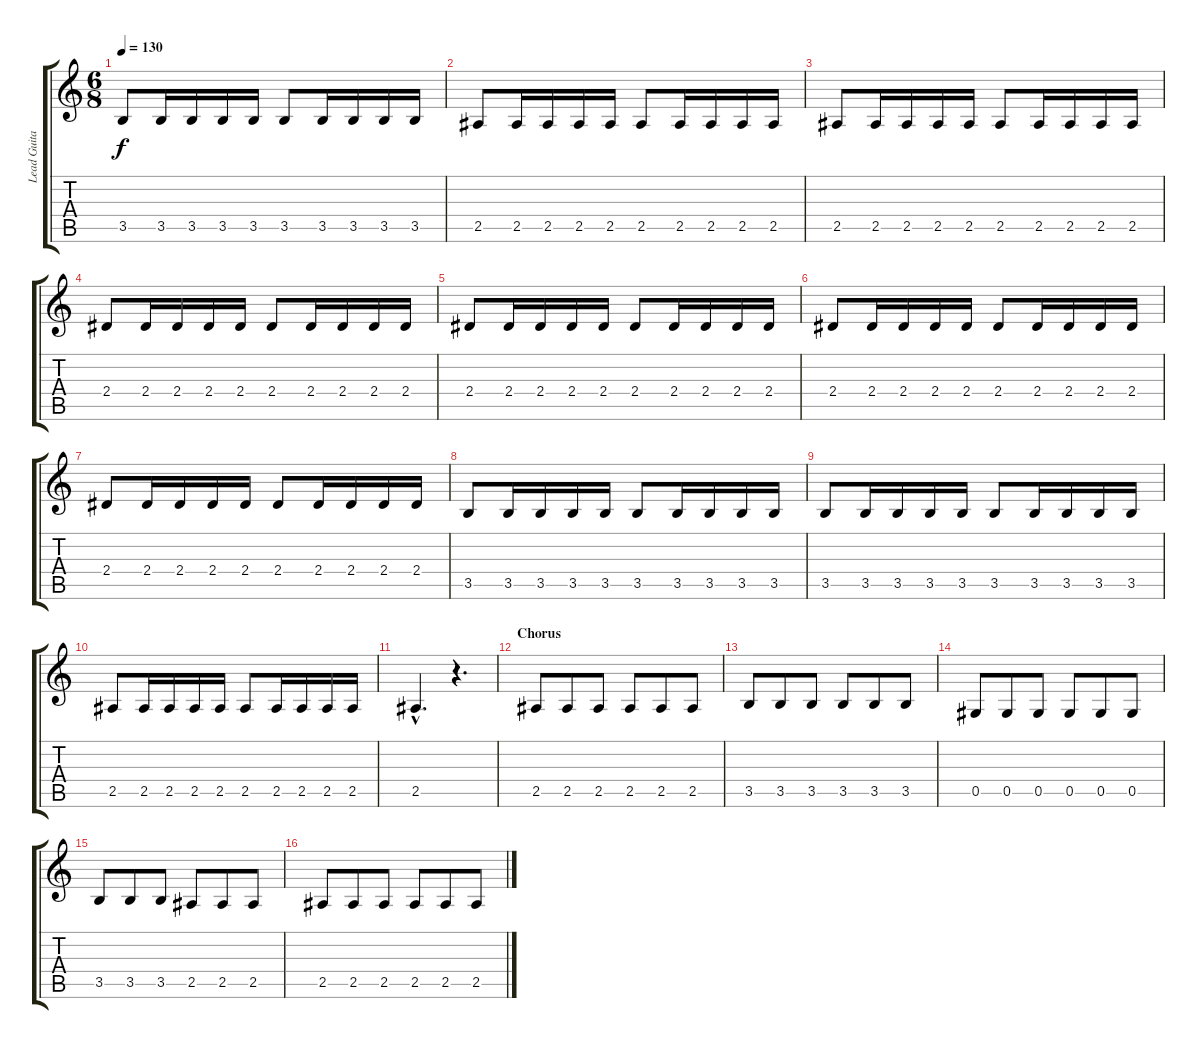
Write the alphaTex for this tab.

\track ("Lead Guitar (Right)" "Lead Guita") {instrument distortionguitar}
\staff {score tabs}
\tuning (Eb4 Bb3 Gb3 Db3 Ab2 Eb2) {hide}
\ts (6 8)
\tempo 130
\clef g2
\ks c
3.5.8{dy f} 3.5.16 3.5.16 3.5.16 3.5.16 3.5.8 3.5.16 3.5.16 3.5.16 3.5.16 |
2.5.8 2.5.16 2.5.16 2.5.16 2.5.16 2.5.8 2.5.16 2.5.16 2.5.16 2.5.16 |
2.5.8 2.5.16 2.5.16 2.5.16 2.5.16 2.5.8 2.5.16 2.5.16 2.5.16 2.5.16 |
2.4.8 2.4.16 2.4.16 2.4.16 2.4.16 2.4.8 2.4.16 2.4.16 2.4.16 2.4.16 |
2.4.8 2.4.16 2.4.16 2.4.16 2.4.16 2.4.8 2.4.16 2.4.16 2.4.16 2.4.16 |
2.4.8 2.4.16 2.4.16 2.4.16 2.4.16 2.4.8 2.4.16 2.4.16 2.4.16 2.4.16 |
2.4.8 2.4.16 2.4.16 2.4.16 2.4.16 2.4.8 2.4.16 2.4.16 2.4.16 2.4.16 |
3.5.8 3.5.16 3.5.16 3.5.16 3.5.16 3.5.8 3.5.16 3.5.16 3.5.16 3.5.16 |
3.5.8 3.5.16 3.5.16 3.5.16 3.5.16 3.5.8 3.5.16 3.5.16 3.5.16 3.5.16 |
2.5.8 2.5.16 2.5.16 2.5.16 2.5.16 2.5.8 2.5.16 2.5.16 2.5.16 2.5.16 |
2.5{hac}.4{d} r.4{d} |
\section ("" "Chorus")
2.5.8 2.5.8 2.5.8 2.5.8 2.5.8 2.5.8 |
3.5.8 3.5.8 3.5.8 3.5.8 3.5.8 3.5.8 |
0.5.8 0.5.8 0.5.8 0.5.8 0.5.8 0.5.8 |
3.5.8 3.5.8 3.5.8 2.5.8 2.5.8 2.5.8 |
2.5.8 2.5.8 2.5.8 2.5.8 2.5.8 2.5.8
